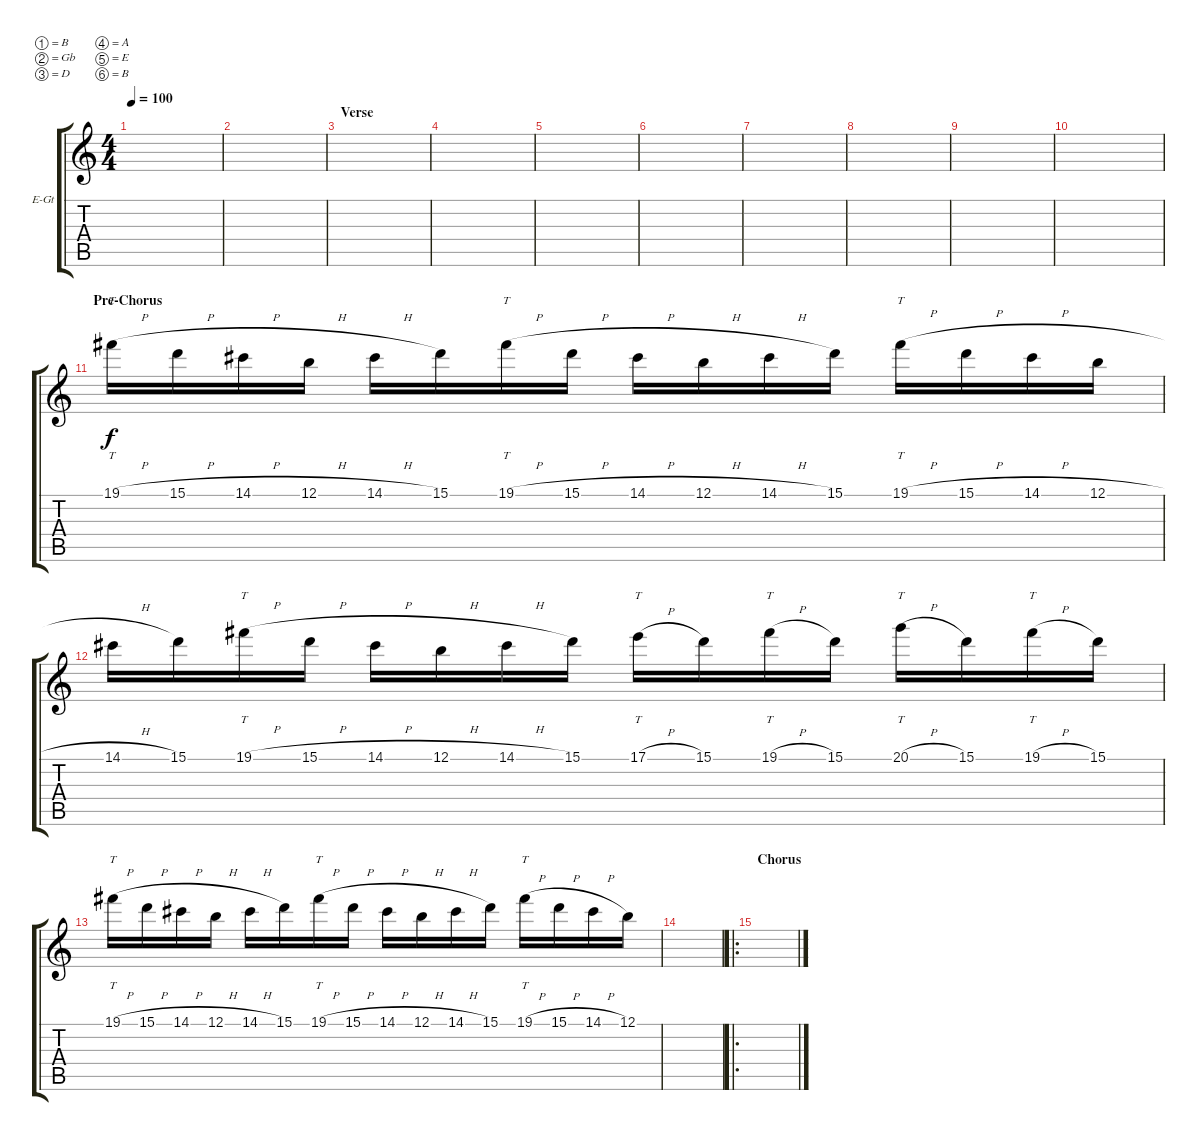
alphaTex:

\bracketExtendMode groupsimilarinstruments
\firstSystemTrackNameOrientation horizontal
\otherSystemsTrackNameOrientation horizontal
\track ("Lead Guitar 1" "E-Gt") {instrument overdrivenguitar}
\staff {score tabs}
\tuning (B3 Gb3 D3 A2 E2 B1)
\ts (4 4)
\tempo 100
\clef g2
\ks c
|
|
\section ("" "Verse")
|
|
|
|
|
|
|
|
\section ("" "Pre-Chorus")
19.1{h}.16{tt} 15.1{h}.16 14.1{h}.16 12.1{h}.16 14.1{h}.16 15.1.16 19.1{h}.16{tt} 15.1{h}.16 14.1{h}.16 12.1{h}.16 14.1{h}.16 15.1.16 19.1{h}.16{tt} 15.1{h}.16 14.1{h}.16 12.1{h}.16 |
14.1{h}.16 15.1.16 19.1{h}.16{tt} 15.1{h}.16 14.1{h}.16 12.1{h}.16 14.1{h}.16 15.1.16 17.1{h}.16{tt} 15.1.16 19.1{h}.16{tt} 15.1.16 20.1{h}.16{tt} 15.1.16 19.1{h}.16{tt} 15.1.16 |
19.1{h}.16{tt} 15.1{h}.16 14.1{h}.16 12.1{h}.16 14.1{h}.16 15.1.16 19.1{h}.16{tt} 15.1{h}.16 14.1{h}.16 12.1{h}.16 14.1{h}.16 15.1.16 19.1{h}.16{tt} 15.1{h}.16 14.1{h}.16 12.1.16 |
|
\ro
\section ("" "Chorus")
